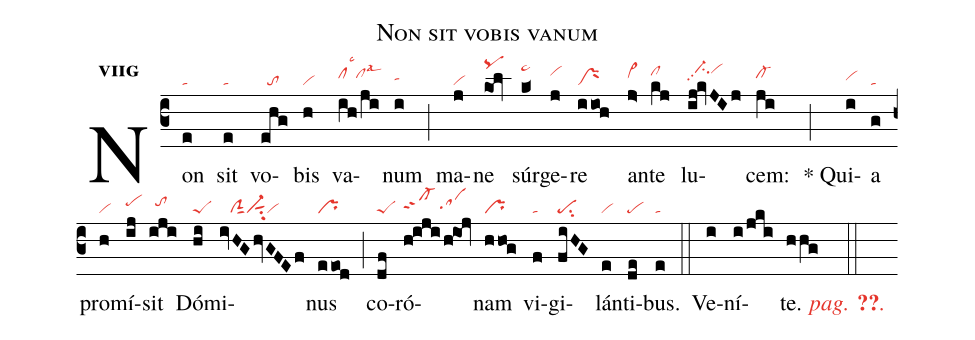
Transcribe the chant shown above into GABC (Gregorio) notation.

name:Non sit vobis vanum;
office-part:in;
mode:7g;
nabc-lines:1;
%%
initial-style: 1;
name: Non sit vobis vanum;
mode: 7;
office-part: Invitatorium;
annotation: Inv.;
annotation: vii g;
%%
(c3) Non(e|ta) sit(e|ta) vo(ehg|//to)bis(h|vi) va(ih/ji|clhilsc3clhilsal3)num(i|tahh) (;) ma(j|vi)ne(kO1l|pqhm) súr(k<|pe~hl)ge(j|vihj)re(iioh|prM) an(j>|vi>hi)te(kj|clhj) lu(ij@kvJIj|//ci-hkpp2vihk)cem:(ji|cl-hi) (;) <sp>*</sp> Qui(i|vihh)a(g|ta) pro(h|vi)mí(ij|pehi)sit(iji|//tohi) Dó(hi|peS)mi(ivHGhvGFEf|///clSsut1vi-sut1su2vi)nus(eeod|pr) (;) co(df|peS)ró(h@i@ji/h!io1j|cl-hhppt2/sahh)nam(hhog|pr) vi(f|ta)gi(fiHG|pesu2)lán(e|vi)ti(de|pe)bus.(e|ta) (::)
<nlba>Ve(i)ní(i/jki)t{e}. <c><i>pag. <v>\pageref{M-ORIP7g}</v>.</i></c></nlba>(hhg ::)
